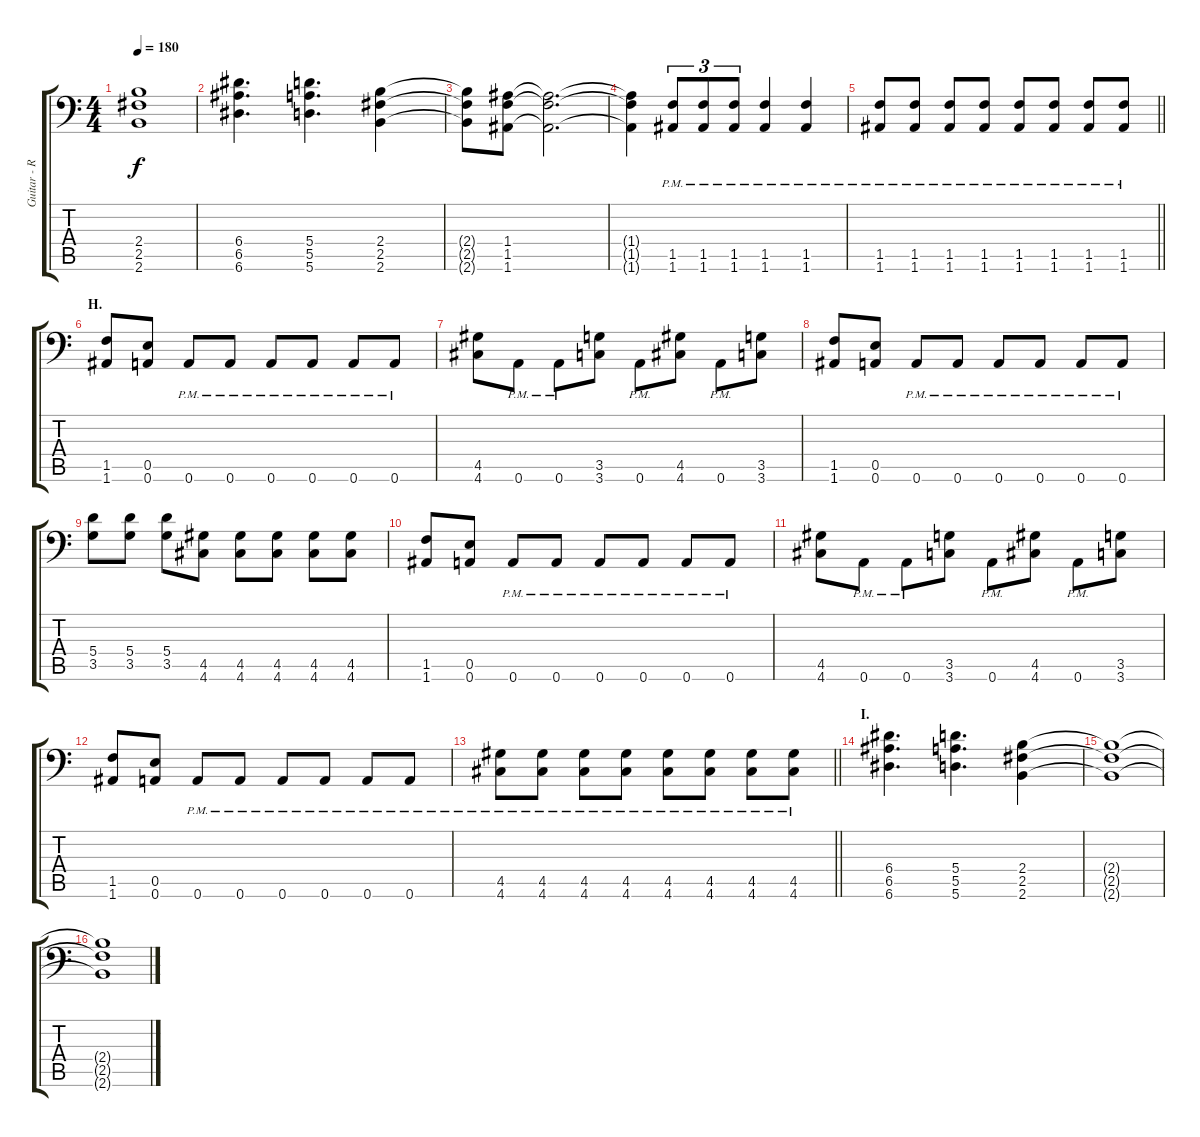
\track ("Guitar - Right" "Guitar - R") {instrument distortionguitar}
\staff {score tabs}
\tuning (B3 Gb3 D3 A2 E2 A1) {hide}
\ts (4 4)
\tempo 180
\clef f4
\ks c
(2.4{t} 2.5{t} 2.6{t}).1{dy f} |
(6.4 6.5 6.6).4{d} (5.4 5.5 5.6).4{d} (2.4 2.5 2.6).4 |
(2.4{t} 2.5{t} 2.6{t}).8 (1.4 1.5 1.6).8 (1.4{t} 1.5{t} 1.6{t}).2{d} |
(1.4{t} 1.5{t} 1.6{t}).4 (1.5{pm} 1.6{pm}).8{tu (3 2)} (1.5{pm} 1.6{pm}).8{tu (3 2)} (1.5{pm} 1.6{pm}).8{tu (3 2)} (1.5{pm} 1.6{pm}).4 (1.5{pm} 1.6{pm}).4 |
\barLineRight lightlight
(1.5{pm} 1.6{pm}).8 (1.5{pm} 1.6{pm}).8 (1.5{pm} 1.6{pm}).8 (1.5{pm} 1.6{pm}).8 (1.5{pm} 1.6{pm}).8 (1.5{pm} 1.6{pm}).8 (1.5{pm} 1.6{pm}).8 (1.5{pm} 1.6{pm}).8 |
\section ("" "H.")
(1.5 1.6).8 (0.5 0.6).8 0.6{pm}.8 0.6{pm}.8 0.6{pm}.8 0.6{pm}.8 0.6{pm}.8 0.6{pm}.8 |
(4.5 4.6).8 0.6{pm}.8 0.6{pm}.8 (3.5 3.6).8 0.6{pm}.8 (4.5 4.6).8 0.6{pm}.8 (3.5 3.6).8 |
(1.5 1.6).8 (0.5 0.6).8 0.6{pm}.8 0.6{pm}.8 0.6{pm}.8 0.6{pm}.8 0.6{pm}.8 0.6{pm}.8 |
(5.4 3.5).8 (5.4 3.5).8 (5.4 3.5).8 (4.5 4.6).8 (4.5 4.6).8 (4.5 4.6).8 (4.5 4.6).8 (4.5 4.6).8 |
(1.5 1.6).8 (0.5 0.6).8 0.6{pm}.8 0.6{pm}.8 0.6{pm}.8 0.6{pm}.8 0.6{pm}.8 0.6{pm}.8 |
(4.5 4.6).8 0.6{pm}.8 0.6{pm}.8 (3.5 3.6).8 0.6{pm}.8 (4.5 4.6).8 0.6{pm}.8 (3.5 3.6).8 |
(1.5 1.6).8 (0.5 0.6).8 0.6{pm}.8 0.6{pm}.8 0.6{pm}.8 0.6{pm}.8 0.6{pm}.8 0.6{pm}.8 |
\barLineRight lightlight
(4.5{pm} 4.6{pm}).8 (4.5{pm} 4.6{pm}).8 (4.5{pm} 4.6{pm}).8 (4.5{pm} 4.6{pm}).8 (4.5{pm} 4.6{pm}).8 (4.5{pm} 4.6{pm}).8 (4.5{pm} 4.6{pm}).8 (4.5{pm} 4.6{pm}).8 |
\section ("" "I.")
(6.4 6.5 6.6).4{d} (5.4 5.5 5.6).4{d} (2.4 2.5 2.6).4 |
(2.4{t} 2.5{t} 2.6{t}).1 |
(2.4{t} 2.5{t} 2.6{t}).1
